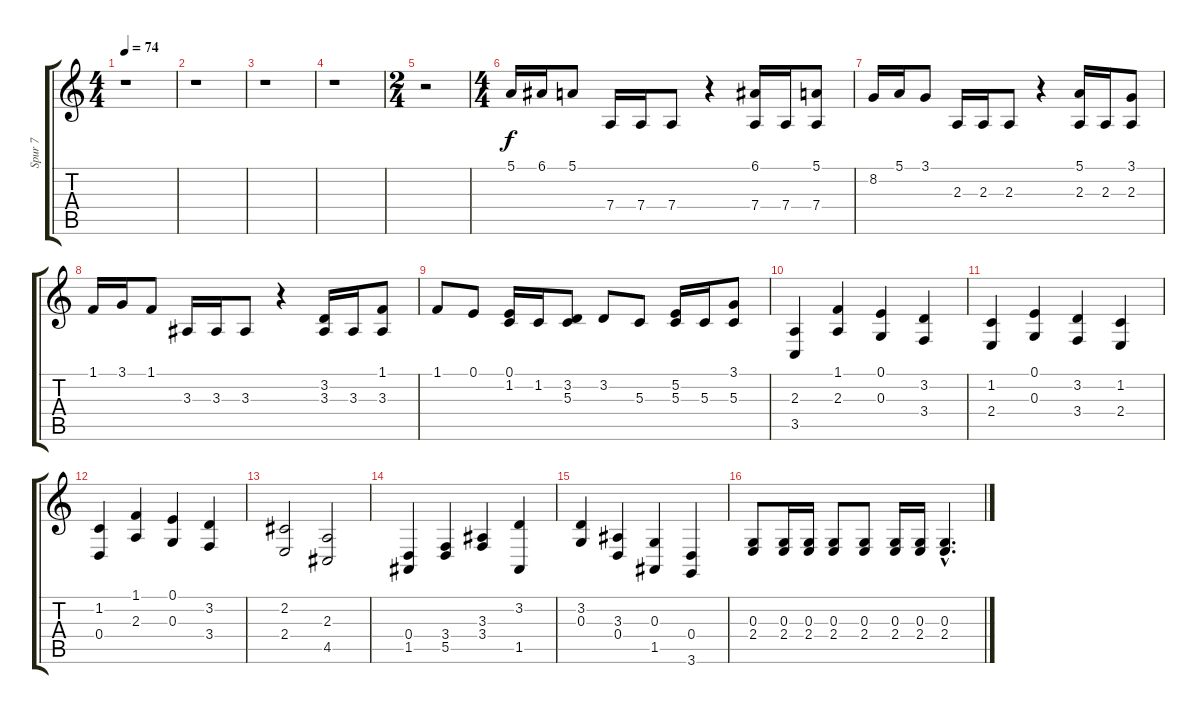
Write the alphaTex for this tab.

\track ("Spur 7" "Spur 7") {instrument trombone}
\staff {score tabs}
\tuning (E4 B3 G3 D3 A2 E2) {hide}
\ts (4 4)
\tempo 74
\clef g2
\ks c
r.1{dy f} |
r.1 |
r.1 |
r.1 |
\ts (2 4)
r.2 |
\ts (4 4)
5.1.16 6.1.16 5.1.8{volume 9} 7.4.16{volume 9} 7.4.16 7.4.8{volume 9} r.4 (6.1 7.4).16{volume 11} 7.4.16{volume 9} (5.1 7.4).8 |
8.2.16{volume 11} 5.1.16 3.1.8{volume 10} 2.3.16{volume 10} 2.3.16{volume 11} 2.3.8{volume 10} r.4 (5.1 2.3).16{volume 10} 2.3.16{volume 10} (3.1 2.3).8{volume 11} |
1.1.16{volume 10} 3.1.16 1.1.8{volume 11} 3.3.16{volume 10} 3.3.16 3.3.8{volume 10} r.4 (3.2 3.3).16{volume 12} 3.3.16{volume 11} (1.1 3.3).8 |
1.1.8{volume 12} 0.1.8{volume 11} (0.1 1.2).16{volume 12} 1.2.16 (3.2 5.3).8{volume 11} 3.2.8{volume 11} 5.3.8{volume 12} (5.2 5.3).16{volume 11} 5.3.16{volume 12} (3.1 5.3).8 |
(2.3 3.5).4{volume 11} (1.1 2.3).4 (0.1 0.3).4 (3.2 3.4).4 |
(1.2 2.4).4 (0.1 0.3).4 (3.2 3.4).4 (1.2 2.4).4 |
(1.2 0.4).4 (1.1 2.3).4 (0.1 0.3).4 (3.2 3.4).4 |
(2.2 2.4).2 (2.3 4.5).2 |
(0.4 1.5).4 (3.4 5.5).4 (3.3 3.4).4 (3.2 1.5).4 |
(3.2 0.3).4 (3.3 0.4).4 (0.3 1.5).4 (0.4 3.6).4 |
(0.3 2.4).8 (0.3 2.4).16{volume 11} (0.3 2.4).16{volume 10} (0.3 2.4).8{volume 11} (0.3 2.4).8{volume 10} (0.3 2.4).16{volume 10} (0.3 2.4).16 (0.3{hac} 2.4{hac}).4{d}
